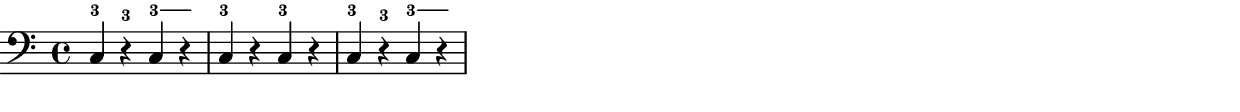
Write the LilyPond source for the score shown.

%% Generated by lilypond-book.py
%% Options: [exampleindent=10.16\mm,indent=0\mm,line-width=160\mm]
\include "lilypond-book-preamble.ly"


% ****************************************************************
% Start cut-&-pastable-section
% ****************************************************************



\paper {
  indent = 0\mm
  line-width = 160\mm
  % offset the left padding, also add 1mm as lilypond creates cropped
  % images with a little space on the right
  line-width = #(- line-width (* mm  3.000000) (* mm 1))
}

\layout {
  
}





% ****************************************************************
% ly snippet:
% ****************************************************************
\sourcefilename "/home/gub/NewGub/gub/target/linux-x86/src/lilypond-git.sv.gnu.org--lilypond.git-release-unstable/input/regression/figured-bass-ignore-rest.ly"
\sourcefileline 0
\version "2.16.0"

\header {

  texidoc = "When figures appear inside a voice, @code{ignoreFiguredBassRest} 
  causes all figures on rests to be discarded and all spanners ended.
  If set to @code{#f}, figures on rests are printed.
"

}


\paper { ragged-right = ##t }


<<
  \new Voice <<
    {
      \clef bass
      c4 r c r |
      c4 r c r |
      c4 r c r |
    }
    \figuremode {
      % Default:
      <3>4 <3> <3> \set Staff.useBassFigureExtenders = ##t <3> \set Staff.useBassFigureExtenders = ##f |
      % ignore figures on rests, regardless of extenders
      \set Staff.ignoreFiguredBassRest = ##t
      <3>4 <3> <3> \set Staff.useBassFigureExtenders = ##t <3> \set Staff.useBassFigureExtenders = ##f |
      % print figures on rests, regardless of extenders
      \set Staff.ignoreFiguredBassRest = ##f
      <3>4 <3> <3> \set Staff.useBassFigureExtenders = ##t <3> \set Staff.useBassFigureExtenders = ##f |
    }
  >>
>>





% ****************************************************************
% end ly snippet
% ****************************************************************
